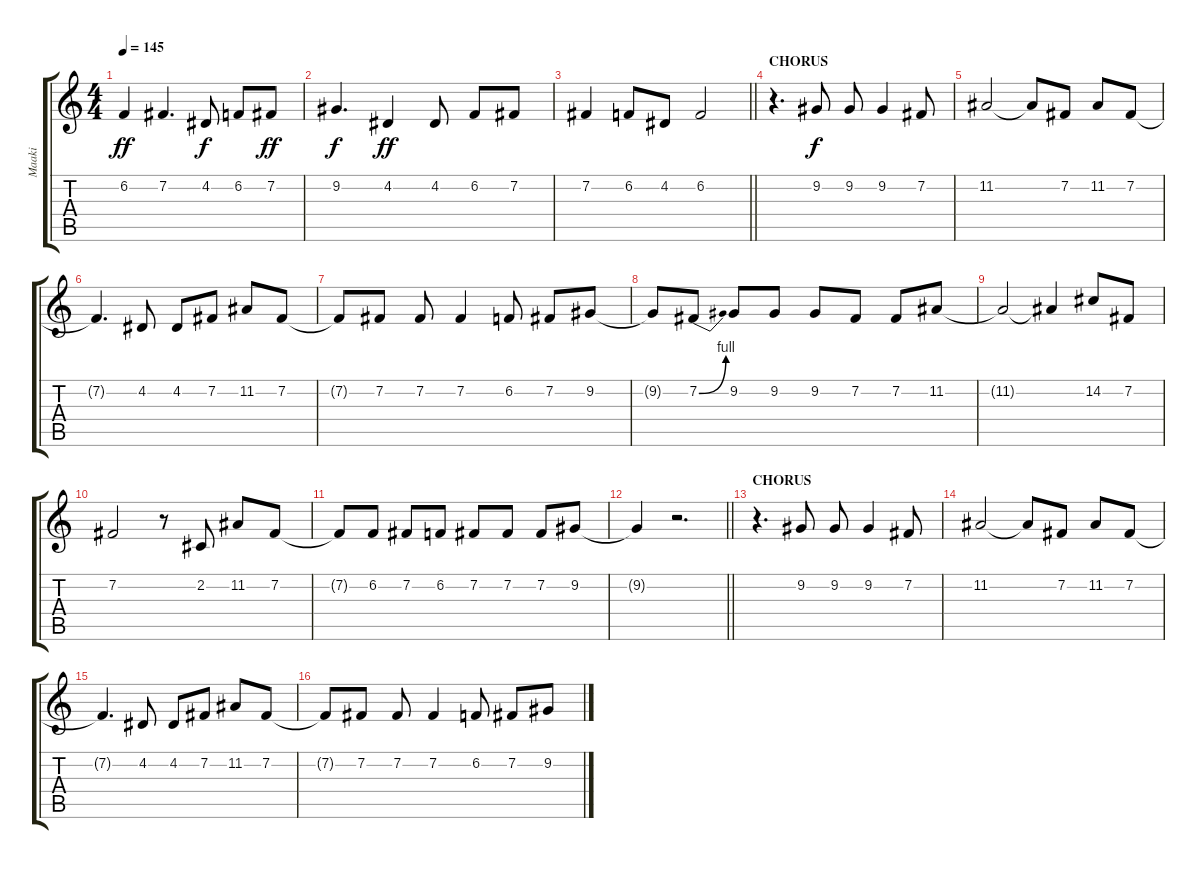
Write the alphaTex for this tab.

\track ("Maaki" "Maaki") {instrument sopranosax}
\staff {score tabs}
\tuning (E4 B3 G3 D3 A2 E2) {hide}
\ts (4 4)
\tempo 145
\clef g2
\ks c
6.2.4{dy ff} 7.2.4{d} 4.2.8{dy f} 6.2.8 7.2.8{dy ff} |
9.2.4{d dy f} 4.2.4{dy ff} 4.2.8 6.2.8 7.2.8 |
\barLineRight lightlight
7.2.4 6.2.8 4.2.8 6.2.2 |
\section ("" "CHORUS")
r.4{d} 9.2.8{dy f} 9.2.8 9.2.4 7.2.8 |
11.2.2 11.2{t}.8 7.2.8 11.2.8 7.2.8 |
7.2{t}.4{d} 4.2.8 4.2.8 7.2.8 11.2.8 7.2.8 |
7.2{t}.8 7.2.8 7.2.8 7.2.4 6.2.8 7.2.8 9.2.8 |
9.2{t}.8 7.2{be (bend 0 0 60 4)}.8 9.2.8 9.2.8 9.2.8 7.2.8 7.2.8 11.2.8 |
11.2{t}.2 11.2{t}.4 14.2.8 7.2.8 |
7.2.2 r.8 2.2.8 11.2.8 7.2.8 |
7.2{t}.8 6.2.8 7.2.8 6.2.8 7.2.8 7.2.8 7.2.8 9.2.8 |
\barLineRight lightlight
9.2{t}.4 r.2{d} |
\section ("" "CHORUS")
r.4{d} 9.2.8 9.2.8 9.2.4 7.2.8 |
11.2.2 11.2{t}.8 7.2.8 11.2.8 7.2.8 |
7.2{t}.4{d} 4.2.8 4.2.8 7.2.8 11.2.8 7.2.8 |
7.2{t}.8 7.2.8 7.2.8 7.2.4 6.2.8 7.2.8 9.2.8
